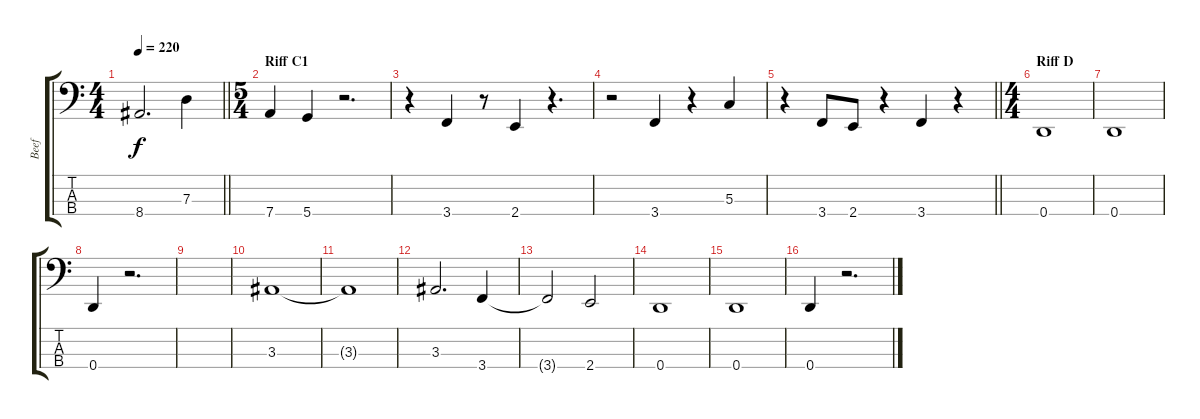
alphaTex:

\track ("Beef" "Beef") {instrument electricbassfinger}
\staff {score tabs}
\tuning (F2 C2 G1 D1) {hide}
\ts (4 4)
\tempo 220
\clef f4
\barLineRight lightlight
\ks c
8.4{t}.2{d dy f} 7.3.4 |
\ts (5 4)
\section ("" "Riff C1")
7.4.4 5.4.4 r.2{d} |
r.4 3.4.4 r.8 2.4.4 r.4{d} |
r.2 3.4.4 r.4 5.3.4 |
\barLineRight lightlight
r.4 3.4.8 2.4.8 r.4 3.4.4 r.4 |
\ts (4 4)
\section ("" "Riff D")
0.4.1 |
0.4.1 |
0.4.4 r.2{d} |
|
3.3.1 |
3.3{t}.1 |
3.3.2{d} 3.4.4 |
3.4{t}.2 2.4.2 |
0.4.1 |
0.4.1 |
0.4.4 r.2{d}
